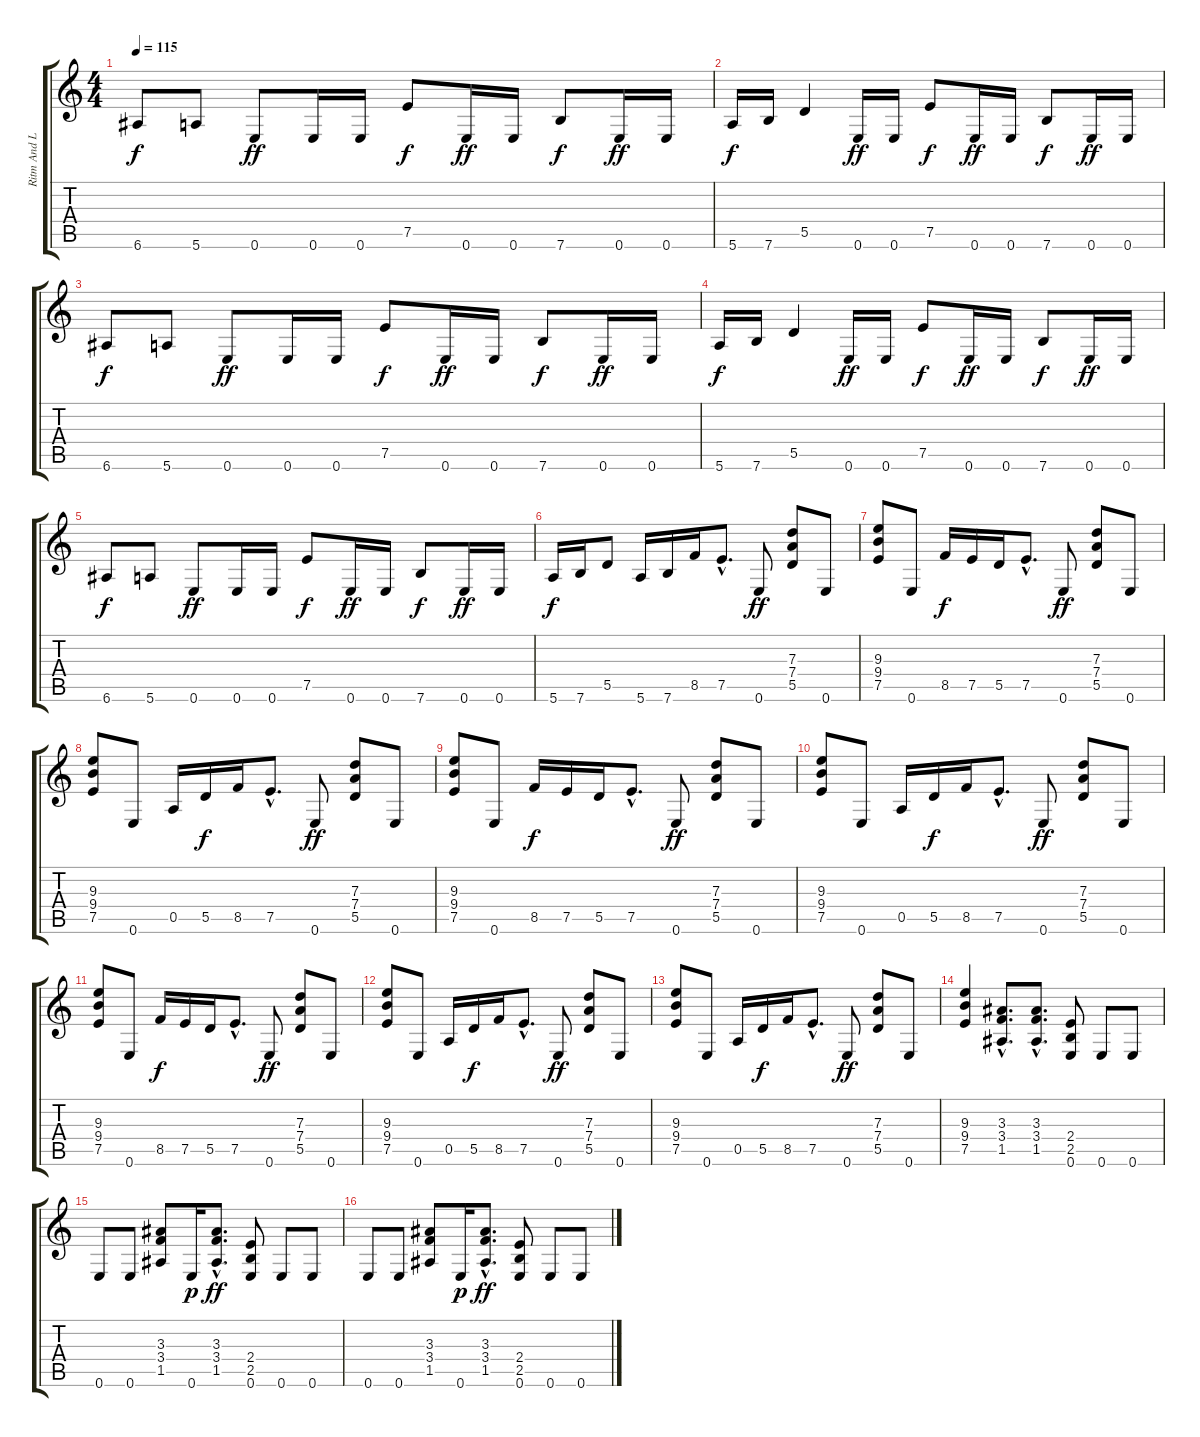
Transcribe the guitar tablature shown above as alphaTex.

\track ("Ritm And Lead Guitar" "Ritm And L") {instrument distortionguitar}
\staff {score tabs}
\tuning (E4 B3 G3 D3 A2 E2) {hide}
\ts (4 4)
\tempo 115
\clef g2
\ks c
6.6.8{dy f} 5.6.8 0.6.8{dy ff} 0.6.16 0.6.16 7.5.8{dy f} 0.6.16{dy ff} 0.6.16 7.6.8{dy f} 0.6.16{dy ff} 0.6.16 |
5.6.16{dy f} 7.6.16 5.5.4 0.6.16{dy ff} 0.6.16 7.5.8{dy f} 0.6.16{dy ff} 0.6.16 7.6.8{dy f} 0.6.16{dy ff} 0.6.16 |
6.6.8{dy f} 5.6.8 0.6.8{dy ff} 0.6.16 0.6.16 7.5.8{dy f} 0.6.16{dy ff} 0.6.16 7.6.8{dy f} 0.6.16{dy ff} 0.6.16 |
5.6.16{dy f} 7.6.16 5.5.4 0.6.16{dy ff} 0.6.16 7.5.8{dy f} 0.6.16{dy ff} 0.6.16 7.6.8{dy f} 0.6.16{dy ff} 0.6.16 |
6.6.8{dy f} 5.6.8 0.6.8{dy ff} 0.6.16 0.6.16 7.5.8{dy f} 0.6.16{dy ff} 0.6.16 7.6.8{dy f} 0.6.16{dy ff} 0.6.16 |
5.6.16{dy f} 7.6.16 5.5.8 5.6.16 7.6.16 8.5.16 7.5{hac}.8{d} 0.6.8{dy ff} (7.3 7.4 5.5).8 0.6.8 |
(9.3 9.4 7.5).8 0.6.8 8.5.16{dy f} 7.5.16 5.5.16 7.5{hac}.8{d} 0.6.8{dy ff} (7.3 7.4 5.5).8 0.6.8 |
(9.3 9.4 7.5).8 0.6.8 0.5.16 5.5.16{dy f} 8.5.16 7.5{hac}.8{d} 0.6.8{dy ff} (7.3 7.4 5.5).8 0.6.8 |
(9.3 9.4 7.5).8 0.6.8 8.5.16{dy f} 7.5.16 5.5.16 7.5{hac}.8{d} 0.6.8{dy ff} (7.3 7.4 5.5).8 0.6.8 |
(9.3 9.4 7.5).8 0.6.8 0.5.16 5.5.16{dy f} 8.5.16 7.5{hac}.8{d} 0.6.8{dy ff} (7.3 7.4 5.5).8 0.6.8 |
(9.3 9.4 7.5).8 0.6.8 8.5.16{dy f} 7.5.16 5.5.16 7.5{hac}.8{d} 0.6.8{dy ff} (7.3 7.4 5.5).8 0.6.8 |
(9.3 9.4 7.5).8 0.6.8 0.5.16 5.5.16{dy f} 8.5.16 7.5{hac}.8{d} 0.6.8{dy ff} (7.3 7.4 5.5).8 0.6.8 |
(9.3 9.4 7.5).8 0.6.8 0.5.16 5.5.16{dy f} 8.5.16 7.5{hac}.8{d} 0.6.8{dy ff} (7.3 7.4 5.5).8 0.6.8 |
(9.3 9.4 7.5).4 (3.3{hac} 3.4{hac} 1.5{hac}).8{d} (3.3{hac} 3.4{hac} 1.5{hac}).8{d} (2.4 2.5 0.6).8 0.6.8 0.6.8 |
0.6.8 0.6.8 (3.3 3.4 1.5).8 0.6.16{dy p} (3.3{hac} 3.4{hac} 1.5{hac}).8{d dy ff} (2.4 2.5 0.6).8 0.6.8 0.6.8 |
0.6.8 0.6.8 (3.3 3.4 1.5).8 0.6.16{dy p} (3.3{hac} 3.4{hac} 1.5{hac}).8{d dy ff} (2.4 2.5 0.6).8 0.6.8 0.6.8
